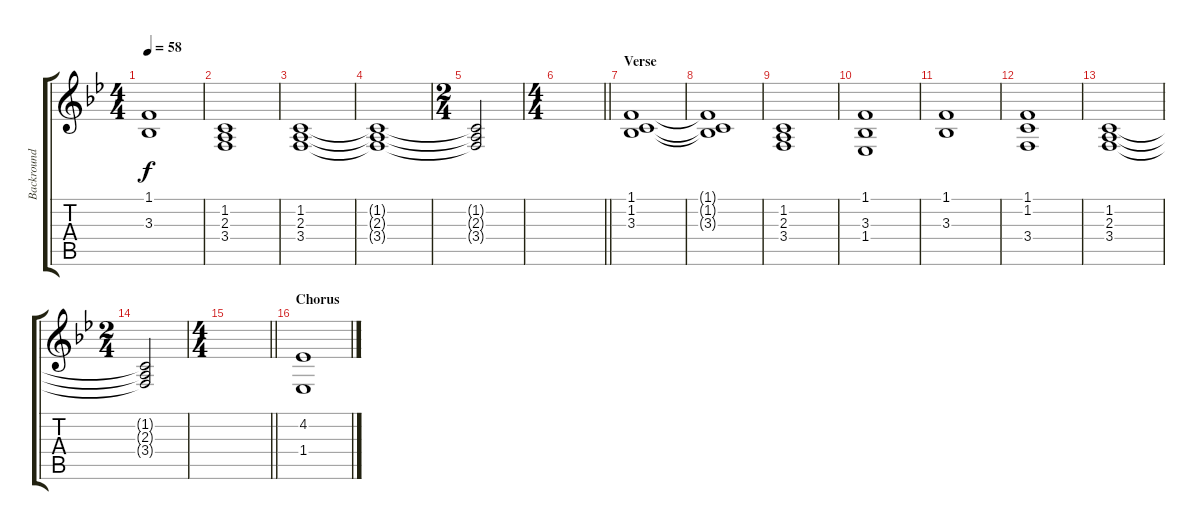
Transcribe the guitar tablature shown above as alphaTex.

\track ("Backround Sound" "Backround ") {instrument synthstrings1}
\staff {score tabs}
\tuning (E4 B3 G3 D3 A2 E2) {hide}
\ts (4 4)
\tempo 58
\clef g2
\ks bb
(1.1 3.3).1{dy f} |
(1.2 2.3 3.4).1 |
(1.2 2.3 3.4).1 |
(1.2{t} 2.3{t} 3.4{t}).1 |
\ts (2 4)
(1.2{t} 2.3{t} 3.4{t}).2 |
\ts (4 4)
\barLineRight lightlight
|
\section ("" "Verse")
(1.1 1.2 3.3).1 |
(1.1{t} 1.2{t} 3.3{t}).1 |
(1.2 2.3 3.4).1 |
(1.1 3.3 1.4).1 |
(1.1 3.3).1 |
(1.1 1.2 3.4).1 |
(1.2 2.3 3.4).1 |
\ts (2 4)
(1.2{t} 2.3{t} 3.4{t}).2 |
\ts (4 4)
\barLineRight lightlight
|
\section ("" "Chorus")
(4.2 1.4).1
